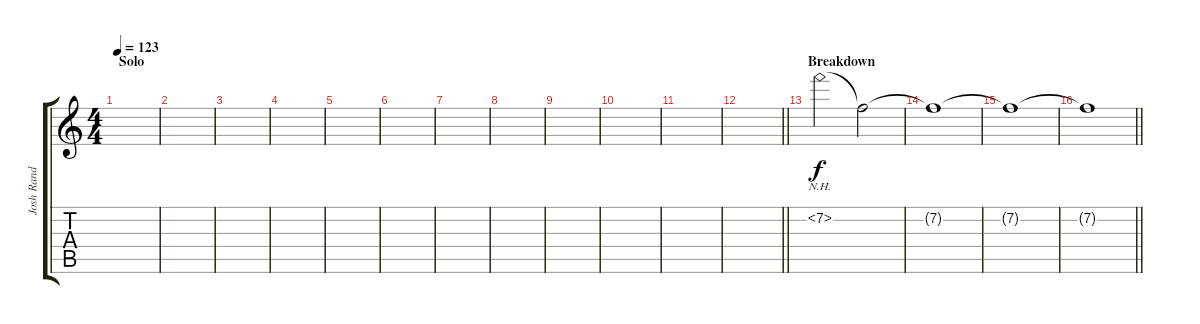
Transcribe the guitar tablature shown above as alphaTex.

\track ("Josh Rand (Fills Guitar)" "Josh Rand ") {instrument distortionguitar}
\staff {score tabs}
\tuning (Eb4 Bb3 Gb3 Db3 Ab2 Eb2) {hide}
\ts (4 4)
\section ("" "Solo")
\tempo 123
\clef g2
\ks c
|
|
|
|
|
|
|
|
|
|
|
\barLineRight lightlight
|
\section ("" "Breakdown")
7.2{nh}.2{balance 15} 7.2{t}.2{dy f volume 11} |
7.2{t}.1 |
7.2{t}.1 |
\barLineRight lightlight
7.2{t}.1
